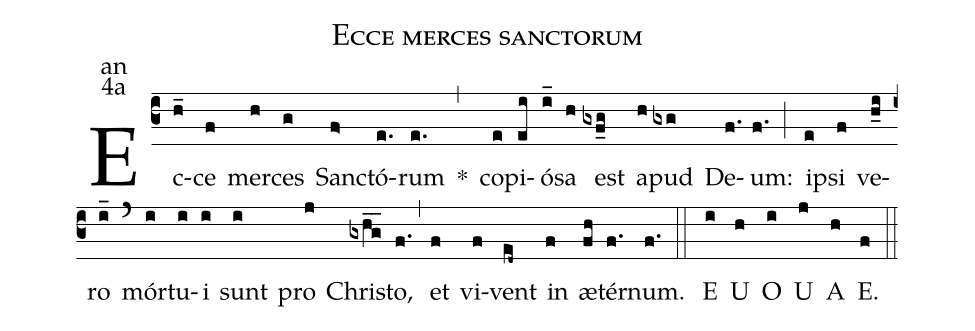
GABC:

name:Ecce merces sanctorum;
office-part:an;
mode:4a;
%%
(c3) Ec(h_)ce(f) mer(h)ces(g) San(f>)ctó(e.)rum(e.) <sp>*</sp>(,)
co(e)pi(ei)ó(i_)sa(h) est(gxf_g) a(h)pud(gxg) De(f.)um:(f.) (;)
i(e)psi(f) ve(h_i)ro(i_) (`)
mór(i)tu(i)i(i) sunt(i) pro(j) Chri(gxhg__)sto,(f.) (,)
et(f) vi(f)vent(ed~) in(f) æ(fh)tér(f.)num.(f.) (::)
<eu> E(i) U(h) O(i) U(j) A(h) E.(f) </eu> (::)
